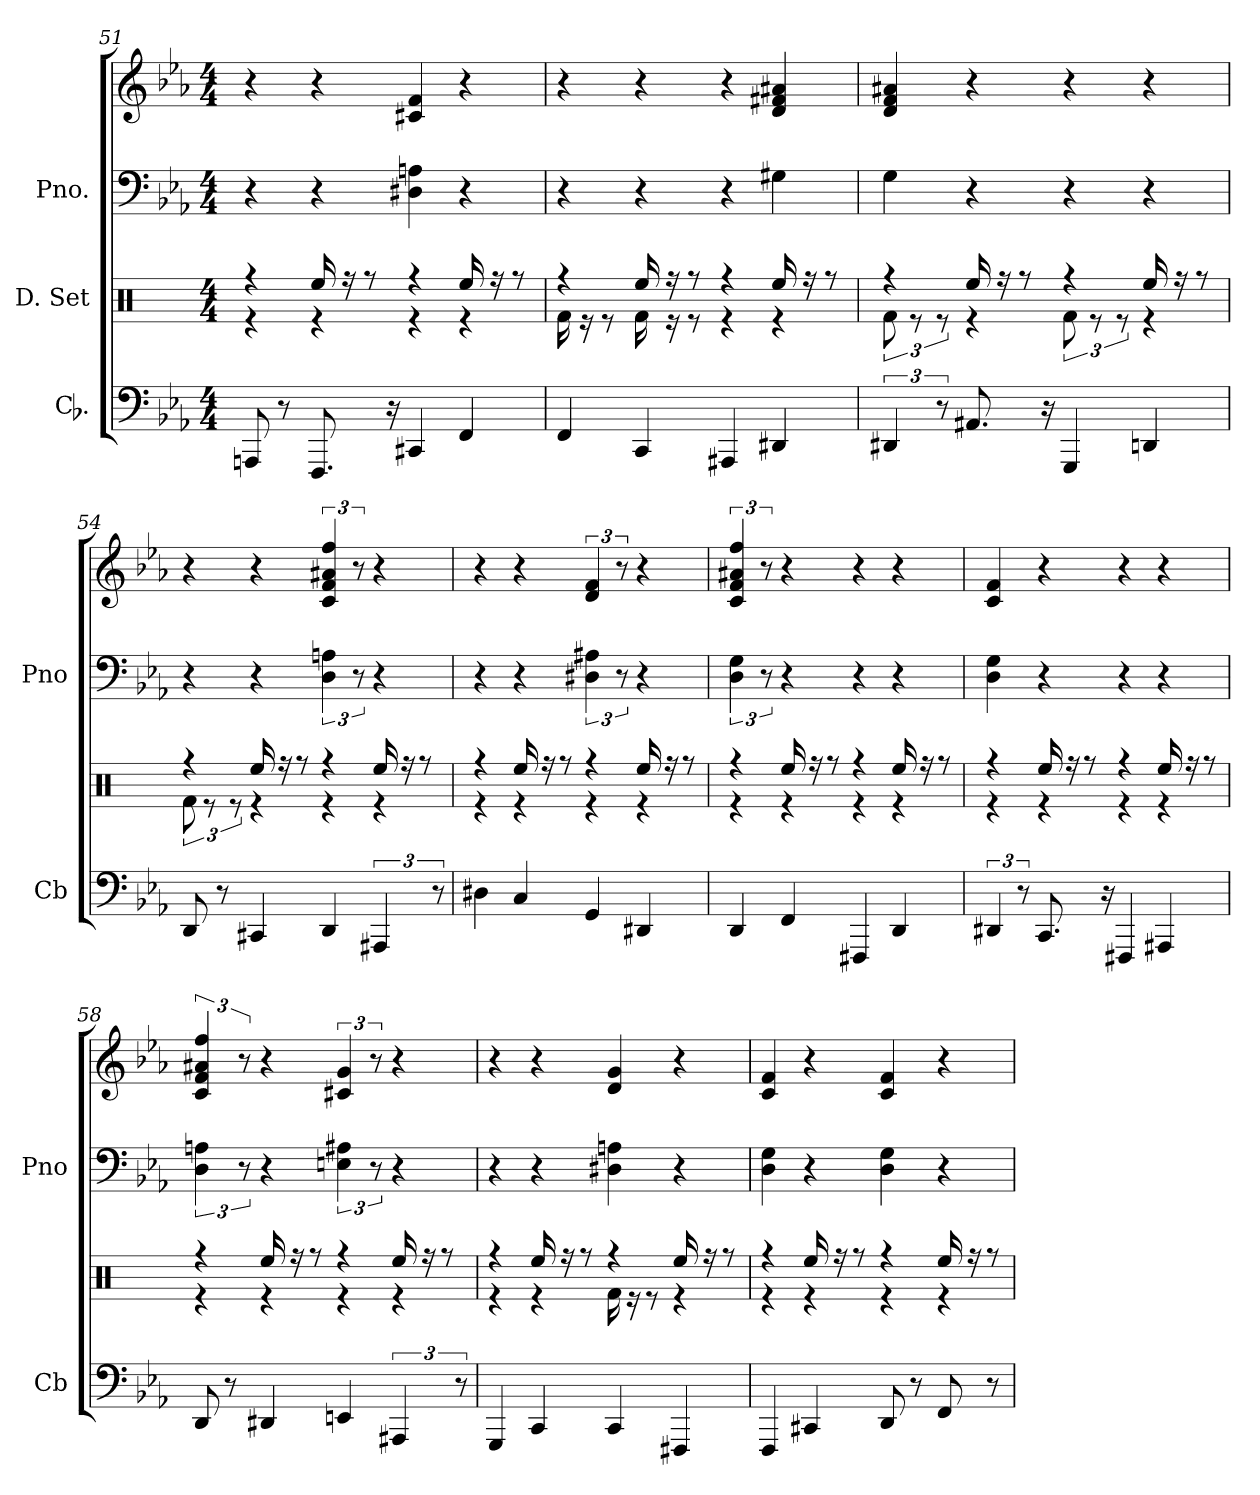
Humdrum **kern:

**kern	**kern	**kern	**kern
*part3	*part2	*part1	*part1
*staff4	*staff3	*staff2	*staff1
*I"Cb.	*I"D. Set	*I"Pno.	*
*I'Cb	*	*I'Pno	*
*clefF4	*clefX	*clefF4	*clefG2
*k[b-e-a-]	*k[]	*k[b-e-a-]	*k[b-e-a-]
*M4/4	*M4/4	*M4/4	*M4/4
=51	=51	=51	=51
*	*^	*	*
8AAAn	4re	4rff	4r	4r
8r	.	.	.	.
8.FFF	4re	16Ree/	4r	4r
.	.	16rff	.	.
.	.	8rff	.	.
16r	.	.	.	.
4CC#X	4re	4rff	4D#X 4An	4c#X 4f
4FF	4re	16Ree/	4r	4r
.	.	16rff	.	.
.	.	8rff	.	.
=52	=52	=52	=52	=52
4FF	16Rf\	4rff	4r	4r
.	16re	.	.	.
.	8re	.	.	.
4CC	16Rf\	16Ree/	4r	4r
.	16re	16rff	.	.
.	8re	8rff	.	.
4AAA#X	4re	4rff	4r	4r
4DD#X	4re	16Ree/	4G#X	4d 4f#X 4a#X
.	.	16rff	.	.
.	.	8rff	.	.
=53	=53	=53	=53	=53
6DD#X	12Rf\	4rff	4G	4d 4f 4a#X
.	12re	.	.	.
12r	12re	.	.	.
8.AA#X	4re	16Ree/	4r	4r
.	.	16rff	.	.
.	.	8rff	.	.
16r	.	.	.	.
4GGG	12Rf\	4rff	4r	4r
.	12re	.	.	.
.	12re	.	.	.
4DDn	4re	16Ree/	4r	4r
.	.	16rff	.	.
.	.	8rff	.	.
=54	=54	=54	=54	=54
8DD	12Rf\	4rff	4r	4r
.	12re	.	.	.
8r	.	.	.	.
.	12re	.	.	.
4CC#X	4re	16Ree/	4r	4r
.	.	16rff	.	.
.	.	8rff	.	.
4DD	4re	4rff	6D 6An	6c 6f 6a#X 6ff
.	.	.	12r	12r
6AAA#X	4re	16Ree/	4r	4r
.	.	16rff	.	.
.	.	8rff	.	.
12r	.	.	.	.
=55	=55	=55	=55	=55
4D#X	4re	4rff	4r	4r
4C	4re	16Ree/	4r	4r
.	.	16rff	.	.
.	.	8rff	.	.
4GG	4re	4rff	6D#X 6A#X	6d 6f
.	.	.	12r	12r
4DD#X	4re	16Ree/	4r	4r
.	.	16rff	.	.
.	.	8rff	.	.
=56	=56	=56	=56	=56
4DD	4re	4rff	6D 6G	6c 6f 6a#X 6ff
.	.	.	12r	12r
4FF	4re	16Ree/	4r	4r
.	.	16rff	.	.
.	.	8rff	.	.
4FFF#X	4re	4rff	4r	4r
4DD	4re	16Ree/	4r	4r
.	.	16rff	.	.
.	.	8rff	.	.
=57	=57	=57	=57	=57
6DD#X	4re	4rff	4D 4G	4c 4f
12r	.	.	.	.
8.CC	4re	16Ree/	4r	4r
.	.	16rff	.	.
.	.	8rff	.	.
16r	.	.	.	.
4FFF#X	4re	4rff	4r	4r
4AAA#X	4re	16Ree/	4r	4r
.	.	16rff	.	.
.	.	8rff	.	.
=58	=58	=58	=58	=58
8DD	4re	4rff	6D 6An	6c 6f 6a#X 6ff
8r	.	.	.	.
.	.	.	12r	12r
4DD#X	4re	16Ree/	4r	4r
.	.	16rff	.	.
.	.	8rff	.	.
4EEn	4re	4rff	6En 6A#X	6c#X 6g
.	.	.	12r	12r
6AAA#X	4re	16Ree/	4r	4r
.	.	16rff	.	.
.	.	8rff	.	.
12r	.	.	.	.
=59	=59	=59	=59	=59
4GGG	4re	4rff	4r	4r
4CC	4re	16Ree/	4r	4r
.	.	16rff	.	.
.	.	8rff	.	.
4CC	16Rf\	4rff	4D#X 4An	4d 4g
.	16re	.	.	.
.	8re	.	.	.
4FFF#X	4re	16Ree/	4r	4r
.	.	16rff	.	.
.	.	8rff	.	.
=60	=60	=60	=60	=60
4FFF	4re	4rff	4D 4G	4c 4f
4CC#X	4re	16Ree/	4r	4r
.	.	16rff	.	.
.	.	8rff	.	.
8DD	4re	4rff	4D 4G	4c 4f
8r	.	.	.	.
8FF	4re	16Ree/	4r	4r
.	.	16rff	.	.
8r	.	8rff	.	.
*	*v	*v	*	*
=	=	=	=
*-	*-	*-	*-
